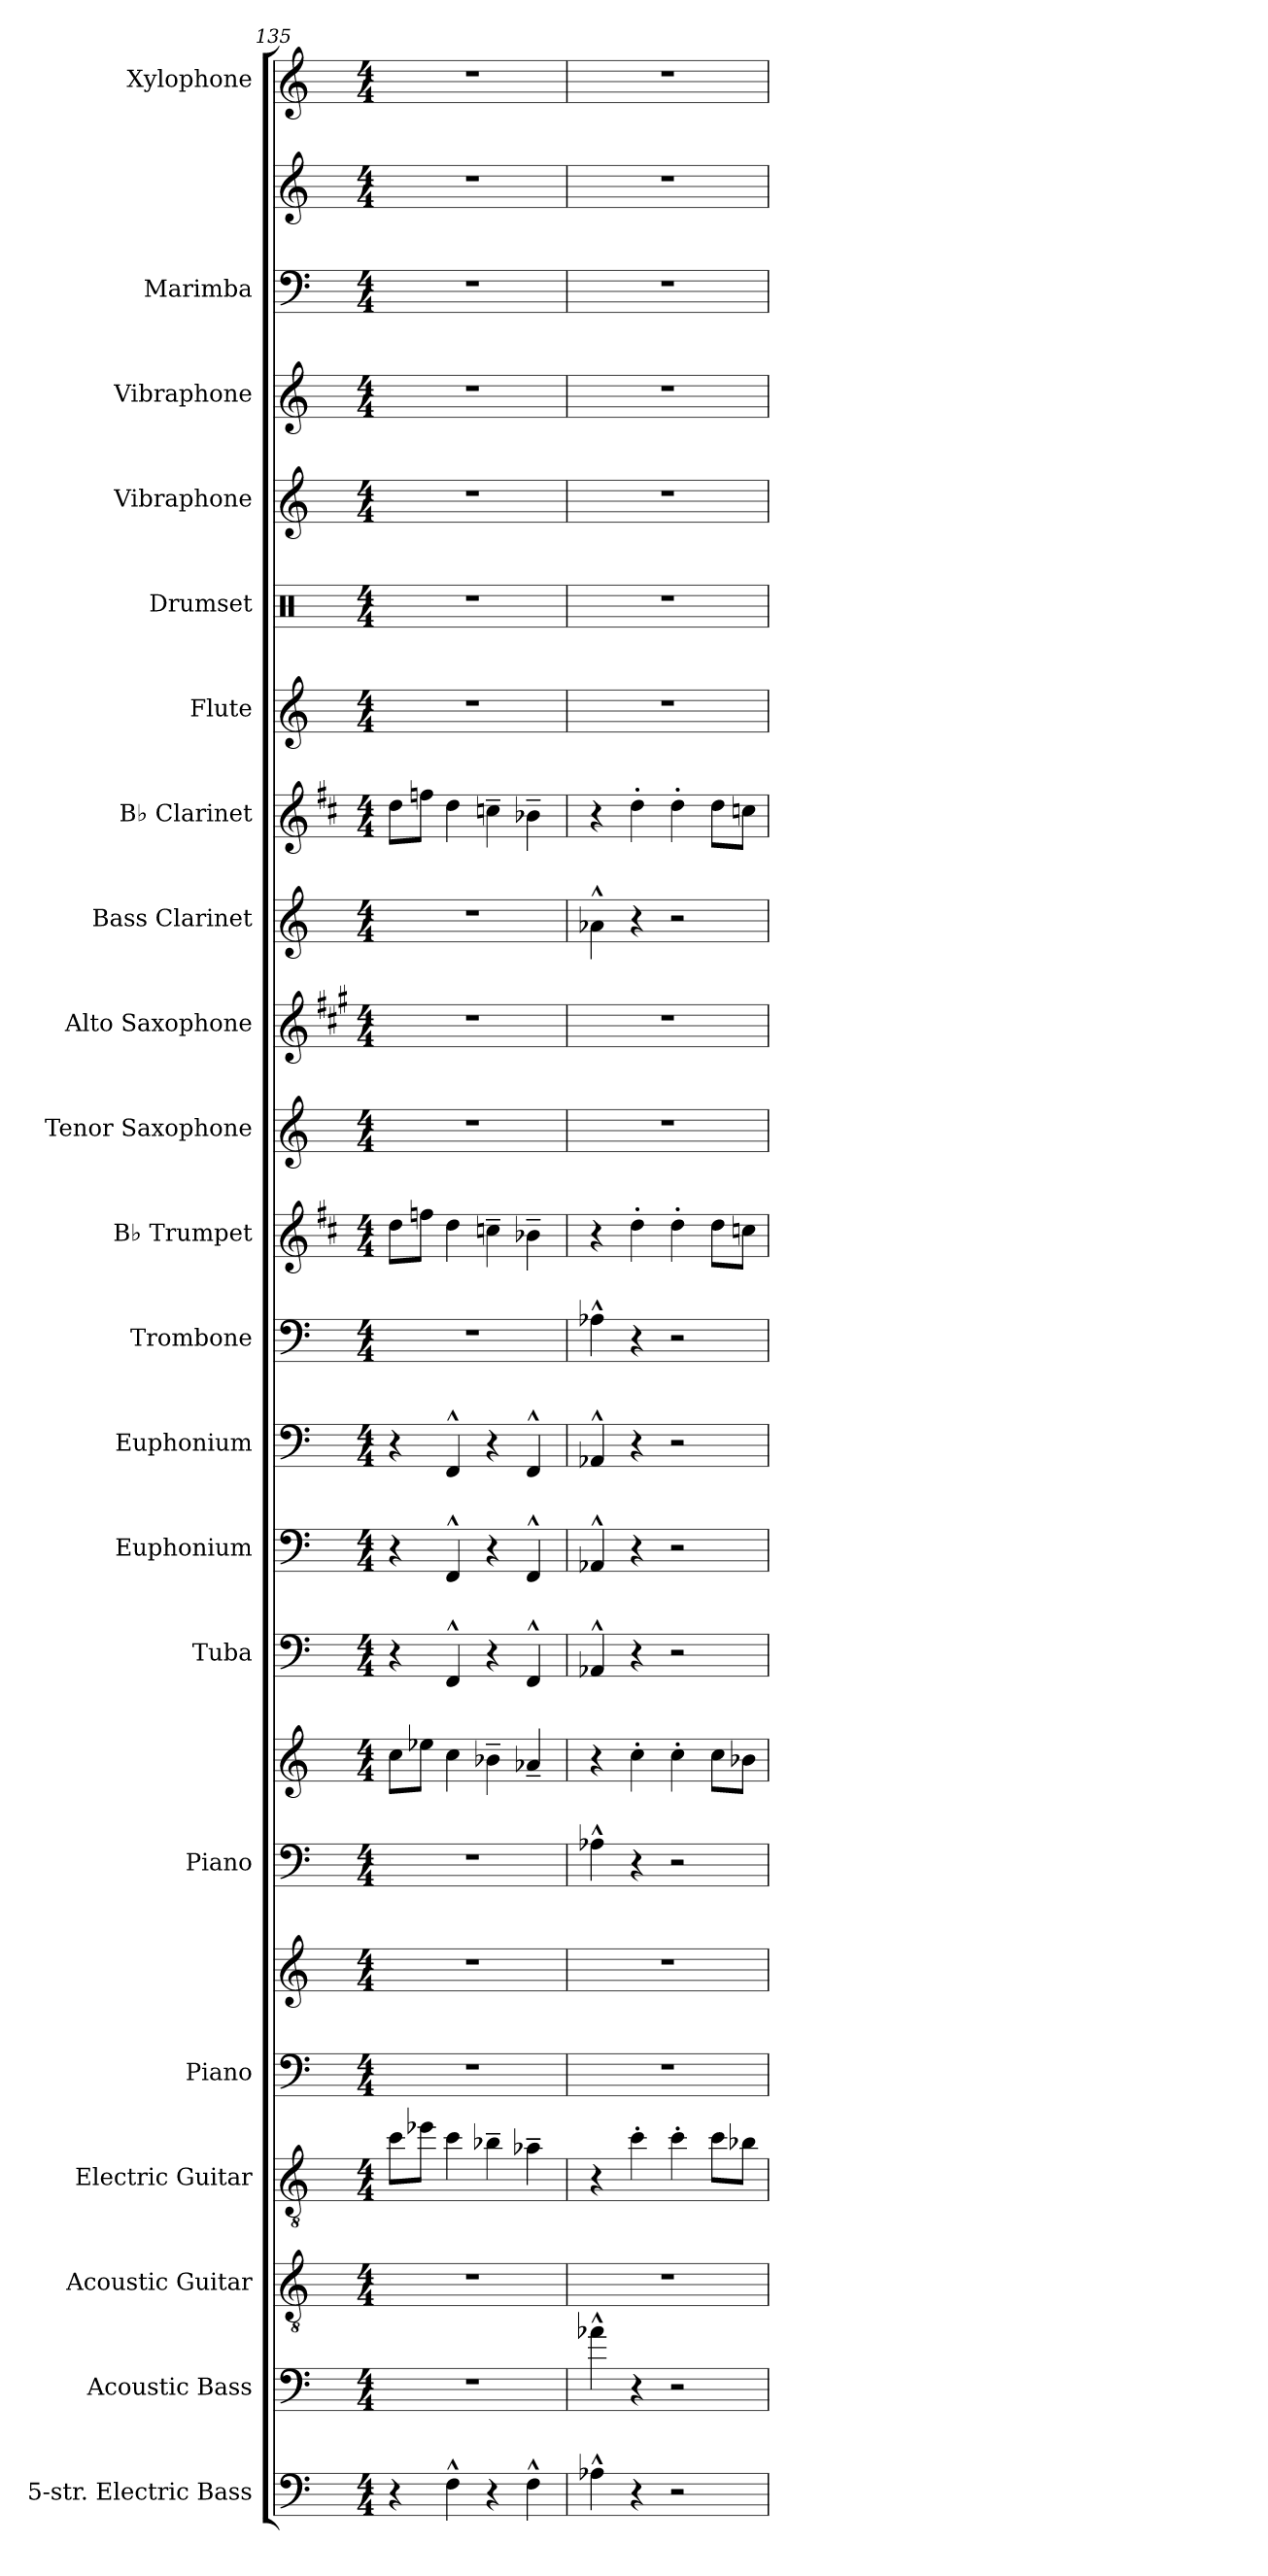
**kern	**kern	**kern	**kern	**kern	**kern	**kern	**kern	**kern	**kern	**kern	**kern	**kern	**kern	**kern	**kern	**kern	**kern	**kern	**kern	**kern	**kern	**kern	**kern
*part21	*part20	*part19	*part18	*part17	*part17	*part16	*part16	*part15	*part14	*part13	*part12	*part11	*part10	*part9	*part8	*part7	*part6	*part5	*part4	*part3	*part2	*part2	*part1
*staff24	*staff23	*staff22	*staff21	*staff20	*staff19	*staff18	*staff17	*staff16	*staff15	*staff14	*staff13	*staff12	*staff11	*staff10	*staff9	*staff8	*staff7	*staff6	*staff5	*staff4	*staff3	*staff2	*staff1
*I"5-str. Electric Bass	*I"Acoustic Bass	*I"Acoustic Guitar	*I"Electric Guitar	*I"Piano	*	*I"Piano	*	*I"Tuba	*I"Euphonium	*I"Euphonium	*I"Trombone	*I"B♭ Trumpet	*I"Tenor Saxophone	*I"Alto Saxophone	*I"Bass Clarinet	*I"B♭ Clarinet	*I"Flute	*I"Drumset	*I"Vibraphone	*I"Vibraphone	*I"Marimba	*	*I"Xylophone
*I'El. B.	*I'Bass	*I'Guit.	*I'El. Guit.	*I'Pno.	*	*I'Pno.	*	*I'Tba.	*I'Euph.	*I'Euph.	*I'Tbn.	*I'B♭ Tpt.	*I'T. Sax.	*I'A. Sax.	*I'B. Cl.	*I'B♭ Cl.	*I'Fl.	*I'Drs.	*I'Vib.	*I'Vib.	*I'Mrm.	*	*I'Xyl.
*clefF4	*clefF4	*clefGv2	*clefGv2	*clefF4	*clefG2	*clefF4	*clefG2	*clefF4	*clefF4	*clefF4	*clefF4	*clefG2	*clefG2	*clefG2	*clefG2	*clefG2	*clefG2	*clefX	*clefG2	*clefG2	*clefF4	*clefG2	*clefG2
*ITrd7c12	*ITrd7c12	*	*	*	*	*	*	*	*	*	*	*ITrd1c2	*ITrd8c14	*ITrd5c9	*ITrd8c14	*ITrd1c2	*	*	*	*	*	*	*ITrd-7c-12
*k[]	*k[]	*k[]	*k[]	*k[]	*k[]	*k[]	*k[]	*k[]	*k[]	*k[]	*k[]	*k[]	*k[]	*k[]	*k[]	*k[]	*k[]	*k[]	*k[]	*k[]	*k[]	*k[]	*k[]
*M4/4	*M4/4	*M4/4	*M4/4	*M4/4	*M4/4	*M4/4	*M4/4	*M4/4	*M4/4	*M4/4	*M4/4	*M4/4	*M4/4	*M4/4	*M4/4	*M4/4	*M4/4	*M4/4	*M4/4	*M4/4	*M4/4	*M4/4	*M4/4
=135	=135	=135	=135	=135	=135	=135	=135	=135	=135	=135	=135	=135	=135	=135	=135	=135	=135	=135	=135	=135	=135	=135	=135
4r	1r	1r	8cc\L	1r	1r	1r	8cc\L	4r	4r	4r	1r	8cc\L	1r	1r	1r	8cc\L	1r	1r	1r	1r	1r	1r	1r
.	.	.	8ee-X\J	.	.	.	8ee-X\J	.	.	.	.	8ee-X\J	.	.	.	8ee-X\J	.	.	.	.	.	.	.
4FF^^\	.	.	4cc\	.	.	.	4cc\	4FF^^/	4FF^^/	4FF^^/	.	4cc\	.	.	.	4cc\	.	.	.	.	.	.	.
4r	.	.	4b-X~\	.	.	.	4b-X~\	4r	4r	4r	.	4b-X~\	.	.	.	4b-X~\	.	.	.	.	.	.	.
4FF^^\	.	.	4a-X~\	.	.	.	4a-X~/	4FF^^/	4FF^^/	4FF^^/	.	4a-X~\	.	.	.	4a-X~\	.	.	.	.	.	.	.
!!LO:PB:g=z
=136	=136	=136	=136	=136	=136	=136	=136	=136	=136	=136	=136	=136	=136	=136	=136	=136	=136	=136	=136	=136	=136	=136	=136
4AA-X^^\	4A-X^^\	1r	4r	1r	1r	4A-X^^\	4r	4AA-X^^/	4AA-X^^/	4AA-X^^/	4A-X^^\	4r	1r	1r	4A-X^^\	4r	1r	1r	1r	1r	1r	1r	1r
4r	4r	.	4cc'\	.	.	4r	4cc'\	4r	4r	4r	4r	4cc'\	.	.	4r	4cc'\	.	.	.	.	.	.	.
2r	2r	.	4cc'\	.	.	2r	4cc'\	2r	2r	2r	2r	4cc'\	.	.	2r	4cc'\	.	.	.	.	.	.	.
.	.	.	8cc\L	.	.	.	8cc\L	.	.	.	.	8cc\L	.	.	.	8cc\L	.	.	.	.	.	.	.
.	.	.	8b-X\J	.	.	.	8b-X\J	.	.	.	.	8b-X\J	.	.	.	8b-X\J	.	.	.	.	.	.	.
=	=	=	=	=	=	=	=	=	=	=	=	=	=	=	=	=	=	=	=	=	=	=	=
*-	*-	*-	*-	*-	*-	*-	*-	*-	*-	*-	*-	*-	*-	*-	*-	*-	*-	*-	*-	*-	*-	*-	*-
